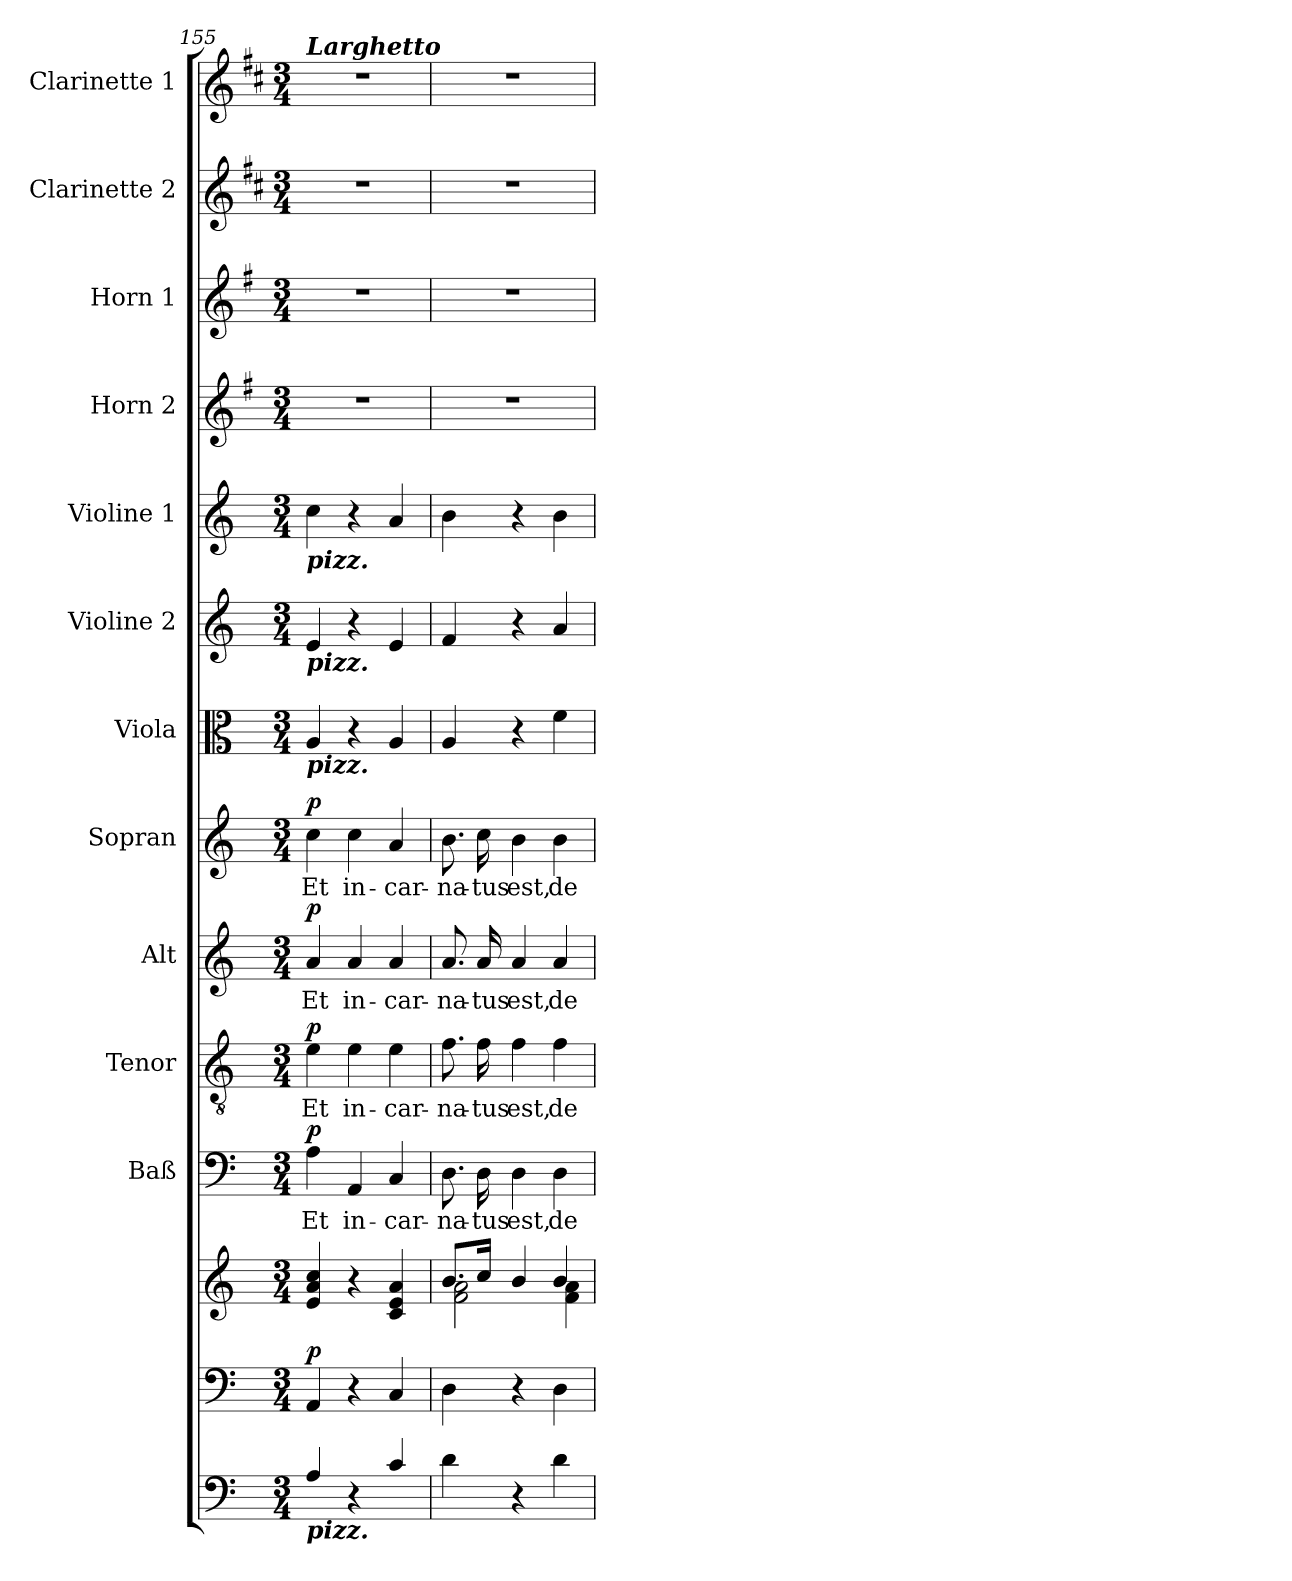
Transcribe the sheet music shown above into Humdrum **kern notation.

**kern	**kern	**kern	**dynam	**kern	**text	**dynam	**kern	**text	**dynam	**kern	**text	**dynam	**kern	**text	**dynam	**kern	**kern	**kern	**kern	**kern	**kern	**kern
*part13	*part12	*part12	*part12	*part11	*part11	*part11	*part10	*part10	*part10	*part9	*part9	*part9	*part8	*part8	*part8	*part7	*part6	*part5	*part4	*part3	*part2	*part1
*staff14	*staff13	*staff12	*staff12/13	*staff11	*staff11	*staff11	*staff10	*staff10	*staff10	*staff9	*staff9	*staff9	*staff8	*staff8	*staff8	*staff7	*staff6	*staff5	*staff4	*staff3	*staff2	*staff1
*	*	*	*	*I"Baß	*	*	*I"Tenor	*	*	*I"Alt	*	*	*I"Sopran	*	*	*I"Viola	*I"Violine 2	*I"Violine 1	*I"Horn 2	*I"Horn 1	*I"Clarinette 2	*I"Clarinette 1
*	*	*	*	*I'Baß	*	*	*I'Ten	*	*	*I'Alt	*	*	*I'Sop	*	*	*I'Vla.	*I'Vln. 2	*I'Vln. 1	*I'Hrn. 2	*I'Hrn. 1	*	*
!!LO:PB:g=z
*clefF4	*clefF4	*clefG2	*	*clefF4	*	*	*clefGv2	*	*	*clefG2	*	*	*clefG2	*	*	*clefC3	*clefG2	*clefG2	*clefG2	*clefG2	*clefG2	*clefG2
*ITrd7c12	*	*	*	*	*	*	*	*	*	*	*	*	*	*	*	*	*	*	*ITrd4c7	*ITrd4c7	*ITrd1c2	*ITrd1c2
*k[]	*k[]	*k[]	*	*k[]	*	*	*k[]	*	*	*k[]	*	*	*k[]	*	*	*k[]	*k[]	*k[]	*k[]	*k[]	*k[]	*k[]
*C:	*C:	*C:	*	*C:	*	*	*C:	*	*	*C:	*	*	*C:	*	*	*C:	*C:	*C:	*C:	*C:	*C:	*C:
*M3/4	*M3/4	*M3/4	*	*M3/4	*	*	*M3/4	*	*	*M3/4	*	*	*M3/4	*	*	*M3/4	*M3/4	*M3/4	*M3/4	*M3/4	*M3/4	*M3/4
=155	=155	=155	=155	=155	=155	=155	=155	=155	=155	=155	=155	=155	=155	=155	=155	=155	=155	=155	=155	=155	=155	=155
!	!	!	!	!	!	!	!	!	!	!	!	!	!	!	!	!	!	!	!	!	!	!LO:TX:a:Bi:t=Larghetto
!	!	!	!	!	!	!	!	!	!	!	!	!	!	!	!	!	!	!LO:TX:b:Bi:t=pizz.	!	!	!	!
!	!	!	!	!	!	!	!	!	!	!	!	!	!	!	!	!	!LO:TX:b:Bi:t=pizz.	!	!	!	!	!
!	!	!	!	!	!	!	!	!	!	!	!	!	!	!	!	!LO:TX:b:Bi:t=pizz.	!	!	!	!	!	!
!LO:TX:b:Bi:t=pizz.	!	!	!	!	!	!	!	!	!	!	!	!	!	!	!	!	!	!	!	!	!	!
!	!	!	!LO:DY:a=2	!	!LO:LY:b	!LO:DY:a	!	!LO:LY:b	!LO:DY:a	!	!LO:LY:b	!LO:DY:a	!	!LO:LY:b	!LO:DY:a	!	!	!	!	!	!	!
4AA/	4AA/	4e/ 4a/ 4cc/	p	4A\	Et	p	4e\	Et	p	4a/	Et	p	4cc\	Et	p	4A/	4e/	4cc\	2.r	2.r	2.r	2.r
!	!	!	!	!	!LO:LY:b	!	!	!LO:LY:b	!	!	!LO:LY:b	!	!	!LO:LY:b	!	!	!	!	!	!	!	!
4r	4r	4r	.	4AA/	in-	.	4e\	in-	.	4a/	in-	.	4cc\	in-	.	4r	4r	4r	.	.	.	.
!	!	!	!	!	!LO:LY:b	!	!	!LO:LY:b	!	!	!LO:LY:b	!	!	!LO:LY:b	!	!	!	!	!	!	!	!
4C/	4C/	4c/ 4e/ 4a/	.	4C/	-car-	.	4e\	-car-	.	4a/	-car-	.	4a/	-car-	.	4A/	4e/	4a/	.	.	.	.
=156	=156	=156	=156	=156	=156	=156	=156	=156	=156	=156	=156	=156	=156	=156	=156	=156	=156	=156	=156	=156	=156	=156
*	*	*^	*	*	*	*	*	*	*	*	*	*	*	*	*	*	*	*	*	*	*	*
!	!	!	!	!	!	!LO:LY:b	!	!	!LO:LY:b	!	!	!LO:LY:b	!	!	!LO:LY:b	!	!	!	!	!	!	!	!
4D\	4D\	8.b/L	2f\ 2a\	.	8.D\	-na-	.	8.f\	-na-	.	8.a/	-na-	.	8.b\	-na-	.	4A/	4f/	4b\	2.r	2.r	2.r	2.r
!	!	!	!	!	!	!LO:LY:b	!	!	!LO:LY:b	!	!	!LO:LY:b	!	!	!LO:LY:b	!	!	!	!	!	!	!	!
.	.	16cc/Jk	.	.	16D\	-tus	.	16f\	-tus	.	16a/	-tus	.	16cc\	-tus	.	.	.	.	.	.	.	.
!	!	!	!	!	!	!LO:LY:b	!	!	!LO:LY:b	!	!	!LO:LY:b	!	!	!LO:LY:b	!	!	!	!	!	!	!	!
4r	4r	4b/	.	.	4D\	est,	.	4f\	est,	.	4a/	est,	.	4b\	est,	.	4r	4r	4r	.	.	.	.
!	!	!	!	!	!	!LO:LY:b	!	!	!LO:LY:b	!	!	!LO:LY:b	!	!	!LO:LY:b	!	!	!	!	!	!	!	!
4D\	4D\	4b/	4f\ 4a\	.	4D\	de	.	4f\	de	.	4a/	de	.	4b\	de	.	4f\	4a/	4b\	.	.	.	.
*	*	*v	*v	*	*	*	*	*	*	*	*	*	*	*	*	*	*	*	*	*	*	*	*
=	=	=	=	=	=	=	=	=	=	=	=	=	=	=	=	=	=	=	=	=	=	=
*-	*-	*-	*-	*-	*-	*-	*-	*-	*-	*-	*-	*-	*-	*-	*-	*-	*-	*-	*-	*-	*-	*-
